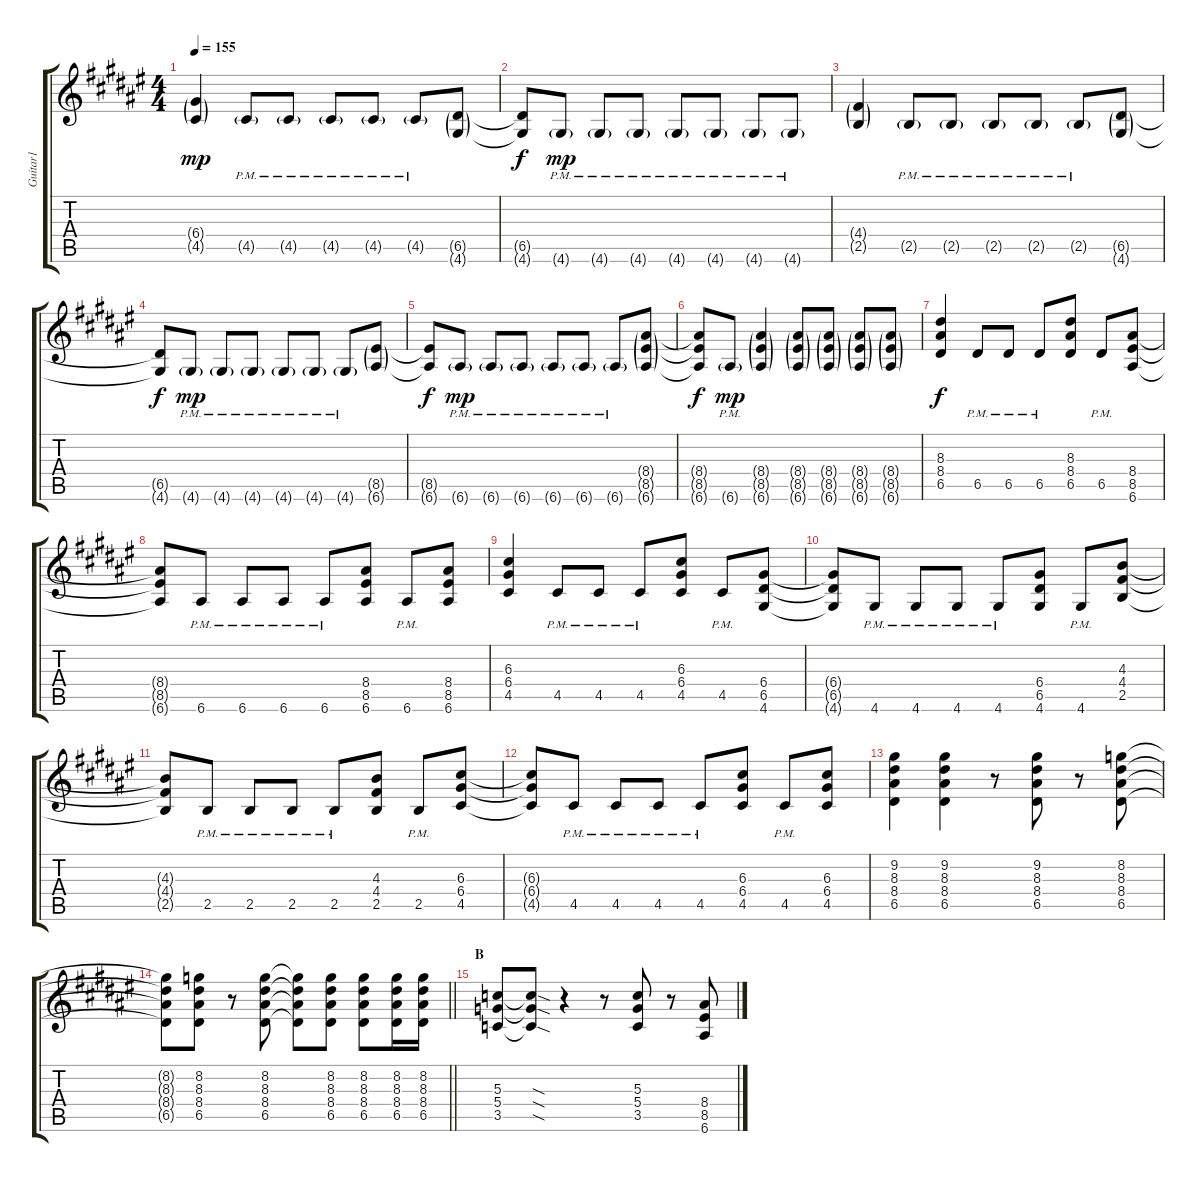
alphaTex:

\track ("Guitar1" "Guitar1") {instrument distortionguitar}
\staff {score tabs}
\tuning (E4 B3 G3 D3 A2 E2) {hide}
\ts (4 4)
\tempo 155
\clef g2
\ks f#
(6.4{g} 4.5{g}).4{dy mp} 4.5{g pm}.8 4.5{g pm}.8 4.5{g pm}.8 4.5{g pm}.8 4.5{g pm}.8 (6.5{g} 4.6{g}).8 |
(6.5{t} 4.6{t}).8{dy f} 4.6{g pm}.8{dy mp} 4.6{g pm}.8 4.6{g pm}.8 4.6{g pm}.8 4.6{g pm}.8 4.6{g pm}.8 4.6{g pm}.8 |
(4.4{g} 2.5{g}).4 2.5{g pm}.8 2.5{g pm}.8 2.5{g pm}.8 2.5{g pm}.8 2.5{g pm}.8 (6.5{g} 4.6{g}).8 |
(6.5{t} 4.6{t}).8{dy f} 4.6{g pm}.8{dy mp} 4.6{g pm}.8 4.6{g pm}.8 4.6{g pm}.8 4.6{g pm}.8 4.6{g pm}.8 (8.5{g} 6.6{g}).8 |
(8.5{t} 6.6{t}).8{dy f} 6.6{g pm}.8{dy mp} 6.6{g pm}.8 6.6{g pm}.8 6.6{g pm}.8 6.6{g pm}.8 6.6{g pm}.8 (8.4{g} 8.5{g} 6.6{g}).8 |
(8.4{t} 8.5{t} 6.6{t}).8{dy f} 6.6{g pm}.8{dy mp} (8.4{g} 8.5{g} 6.6{g}).4 (8.4{g} 8.5{g} 6.6{g}).8 (8.4{g} 8.5{g} 6.6{g}).8 (8.4{g} 8.5{g} 6.6{g}).8 (8.4{g} 8.5{g} 6.6{g}).8 |
(8.3 8.4 6.5).4{dy f} 6.5{pm}.8 6.5{pm}.8 6.5{pm}.8 (8.3 8.4 6.5).8 6.5{pm}.8 (8.4 8.5 6.6).8 |
(8.4{t} 8.5{t} 6.6{t}).8 6.6{pm}.8 6.6{pm}.8 6.6{pm}.8 6.6{pm}.8 (8.4 8.5 6.6).8 6.6{pm}.8 (8.4 8.5 6.6).8 |
(6.3 6.4 4.5).4 4.5{pm}.8 4.5{pm}.8 4.5{pm}.8 (6.3 6.4 4.5).8 4.5{pm}.8 (6.4 6.5 4.6).8 |
(6.4{t} 6.5{t} 4.6{t}).8 4.6{pm}.8 4.6{pm}.8 4.6{pm}.8 4.6{pm}.8 (6.4 6.5 4.6).8 4.6{pm}.8 (4.3 4.4 2.5).8 |
(4.3{t} 4.4{t} 2.5{t}).8 2.5{pm}.8 2.5{pm}.8 2.5{pm}.8 2.5{pm}.8 (4.3 4.4 2.5).8 2.5{pm}.8 (6.3 6.4 4.5).8 |
(6.3{t} 6.4{t} 4.5{t}).8 4.5{pm}.8 4.5{pm}.8 4.5{pm}.8 4.5{pm}.8 (6.3 6.4 4.5).8 4.5{pm}.8 (6.3 6.4 4.5).8 |
(9.2 8.3 8.4 6.5).4 (9.2 8.3 8.4 6.5).4 r.8 (9.2 8.3 8.4 6.5).8 r.8 (8.2 8.3 8.4 6.5).8 |
\barLineRight lightlight
(8.2{t} 8.3{t} 8.4{t} 6.5{t}).8 (8.2 8.3 8.4 6.5).8 r.8 (8.2 8.3 8.4 6.5).8 (8.2{t} 8.3{t} 8.4{t} 6.5{t}).8 (8.2 8.3 8.4 6.5).8 (8.2 8.3 8.4 6.5).8 (8.2 8.3 8.4 6.5).16 (8.2 8.3 8.4 6.5).16 |
\section ("" "B")
(5.3 5.4 3.5).8 (5.3{sod t} 5.4{sod t} 3.5{sod t}).8 r.4 r.8 (5.3 5.4 3.5).8 r.8 (8.4 8.5 6.6).8
